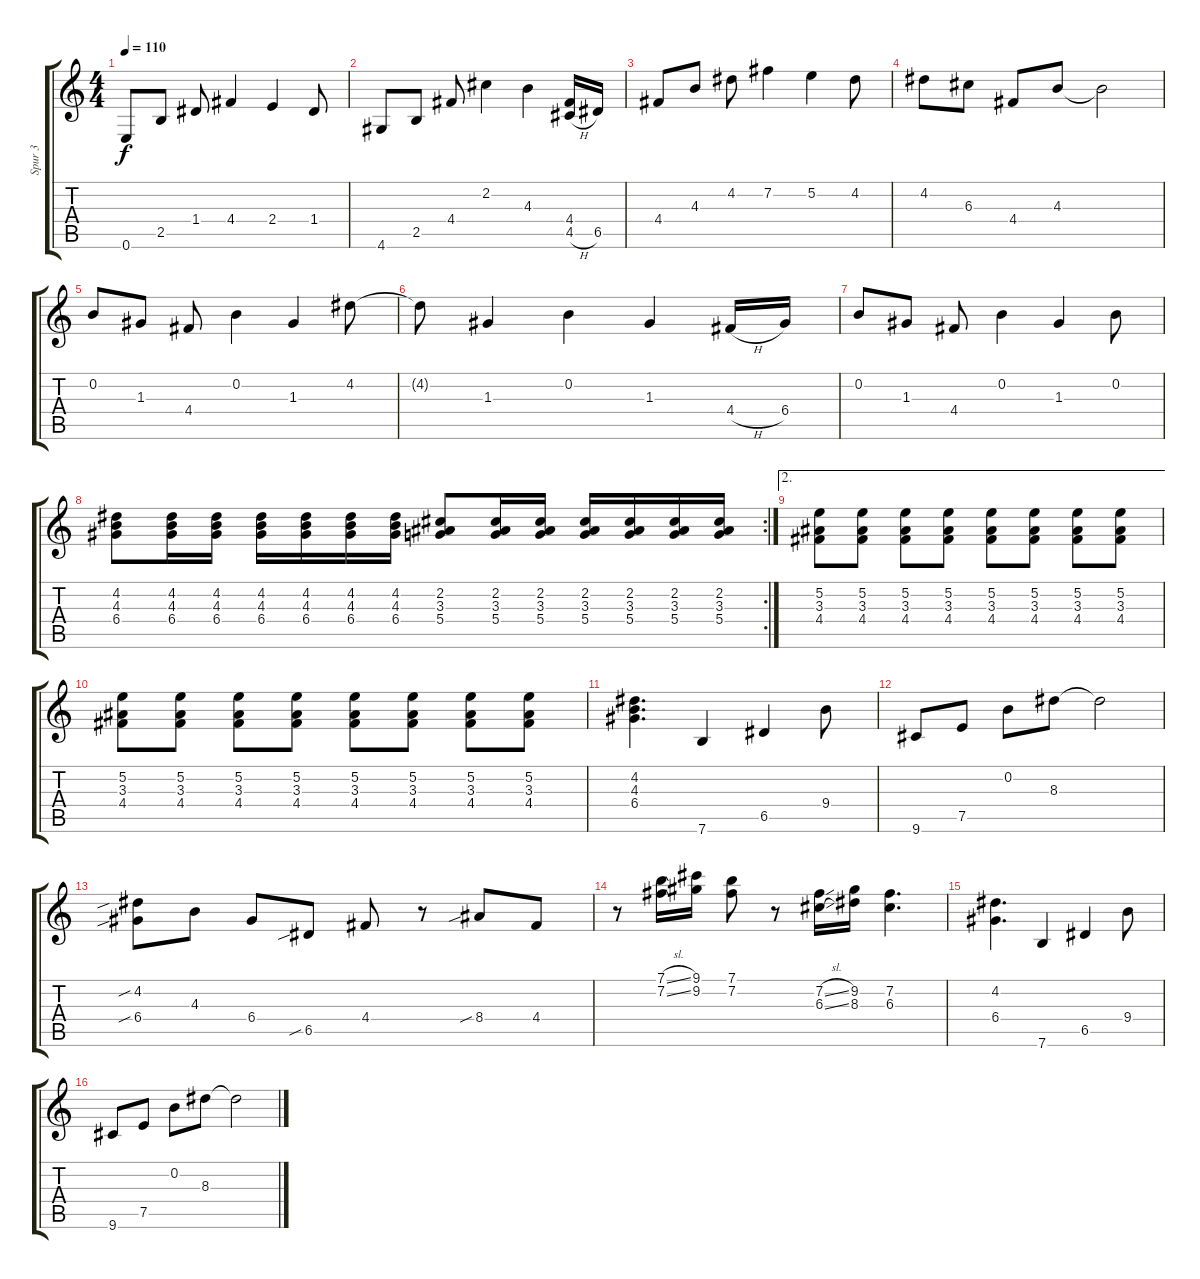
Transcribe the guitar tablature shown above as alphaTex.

\track ("Spur 3" "Spur 3") {instrument electricguitarjazz}
\staff {score tabs}
\tuning (E4 B3 G3 D3 A2 E2) {hide}
\ts (4 4)
\tempo 110
\clef g2
\ks c
0.6.8{dy f} 2.5.8 1.4.8 4.4.4 2.4.4 1.4.8 |
4.6.8 2.5.8 4.4.8 2.2.4 4.3.4 (4.4 4.5{h}).16 6.5.16 |
4.4.8 4.3.8 4.2.8 7.2.4 5.2.4 4.2.8 |
4.2.8 6.3.8 4.4.8 4.3.8 4.3{t}.2 |
0.2.8 1.3.8 4.4.8 0.2.4 1.3.4 4.2.8 |
4.2{t}.8 1.3.4 0.2.4 1.3.4 4.4{h}.16 6.4.16 |
0.2.8 1.3.8 4.4.8 0.2.4 1.3.4 0.2.8 |
\rc 2
(4.2 4.3 6.4).8{instrument distortionguitar} (4.2 4.3 6.4).16 (4.2 4.3 6.4).16 (4.2 4.3 6.4).16 (4.2 4.3 6.4).16 (4.2 4.3 6.4).16 (4.2 4.3 6.4).16 (2.2 3.3 5.4).8 (2.2 3.3 5.4).16 (2.2 3.3 5.4).16 (2.2 3.3 5.4).16 (2.2 3.3 5.4).16 (2.2 3.3 5.4).16 (2.2 3.3 5.4).16 |
\ae 2
(5.2 3.3 4.4).8 (5.2 3.3 4.4).8 (5.2 3.3 4.4).8 (5.2 3.3 4.4).8 (5.2 3.3 4.4).8 (5.2 3.3 4.4).8 (5.2 3.3 4.4).8 (5.2 3.3 4.4).8 |
(5.2 3.3 4.4).8 (5.2 3.3 4.4).8 (5.2 3.3 4.4).8 (5.2 3.3 4.4).8 (5.2 3.3 4.4).8 (5.2 3.3 4.4).8 (5.2 3.3 4.4).8 (5.2 3.3 4.4).8 |
(4.2 4.3 6.4).4{d instrument electricguitarjazz} 7.6.4 6.5.4 9.4.8 |
9.6.8 7.5.8 0.2.8 8.3.8 8.3{t}.2 |
(4.2{sib} 6.4{sib}).8 4.3.8 6.4.8 6.5{sib}.8 4.4.8 r.8 8.4{sib}.8 4.4.8 |
r.8 (7.1{sl} 7.2{sl}).16 (9.1 9.2).16 (7.1 7.2).8 r.8 (7.2{sl} 6.3{sl}).16 (9.2 8.3).16 (7.2 6.3).4{d} |
(4.2 6.4).4{d} 7.6.4 6.5.4 9.4.8 |
9.6.8 7.5.8 0.2.8 8.3.8 8.3{t}.2
